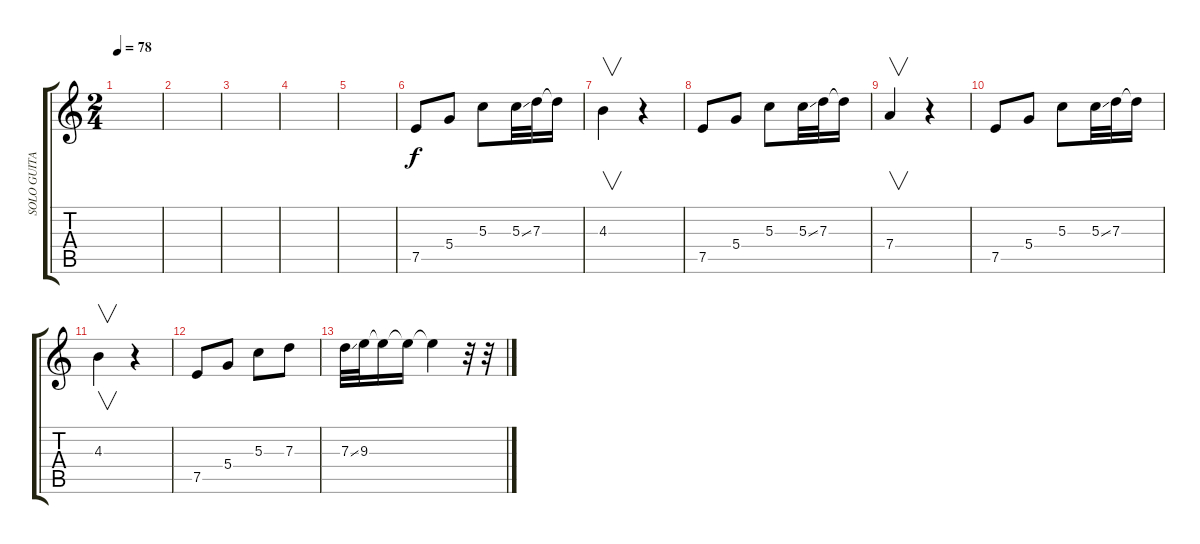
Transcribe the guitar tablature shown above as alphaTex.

\track ("SOLO GUITAR" "SOLO GUITA") {instrument overdrivenguitar}
\staff {score tabs}
\tuning (E4 B3 G3 D3 A2 E2) {hide}
\ts (2 4)
\tempo 78
\clef g2
\ks c
|
|
|
|
|
7.5.8 5.4.8 5.3.8 5.3{ss}.32 7.3.32 7.3{t}.16 |
4.3.4{v} r.4 |
7.5.8 5.4.8 5.3.8 5.3{ss}.32 7.3.32 7.3{t}.16 |
7.4.4{v} r.4 |
7.5.8 5.4.8 5.3.8 5.3{ss}.32 7.3.32 7.3{t}.16 |
4.3.4{v} r.4 |
7.5.8 5.4.8 5.3.8 7.3.8 |
7.3{ss}.32 9.3.32 9.3{t}.16 9.3{t}.16 9.3{t}.4 r.32 r.32
